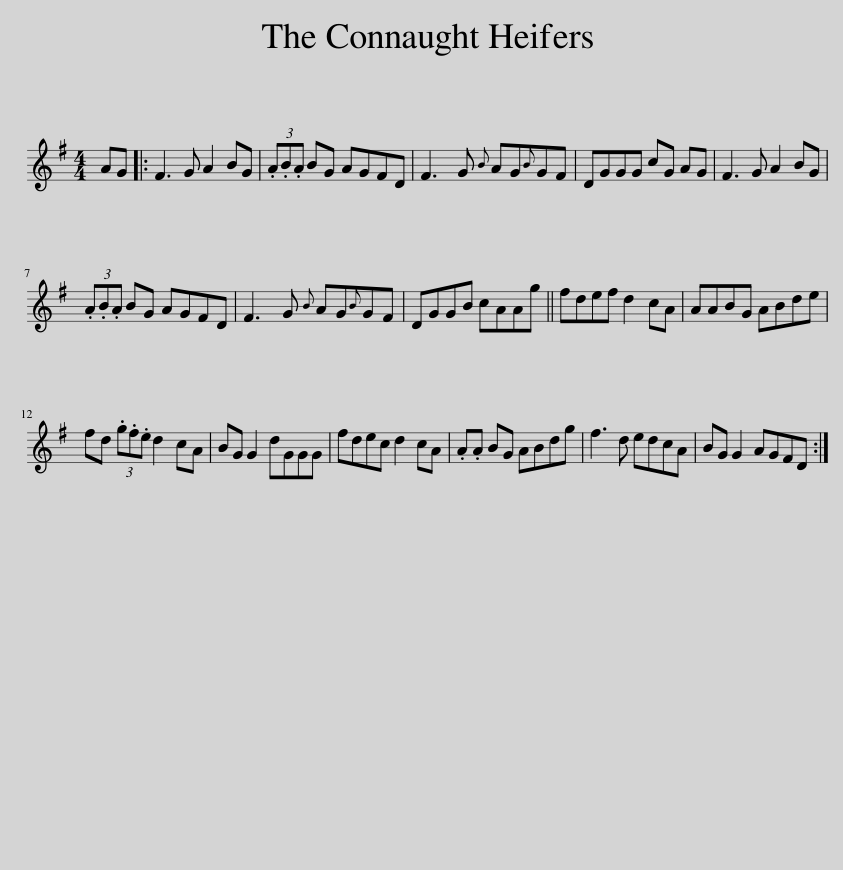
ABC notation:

X:1
L:1/8
M:4/4
I:linebreak $
K:G
V:1 treble
V:1
 AG |: F3 G A2 BG | (3.A.B.A BG AGFD | F3 G{B} AG{B}GF | DGGG cG AG | %5
 F3 G A2 BG |$ (3.A.B.A BG AGFD | F3 G{B} AG{B}GF | DGGB cAAg || fdef d2 cA | %10
 AABG ABde |$ fd (3.g.f.e d2 cA | BG G2 dGGG | fdec d2 cA | .A.A BG ABdg | %15
 f3 d edcA | BG G2 AGFD :| %17
